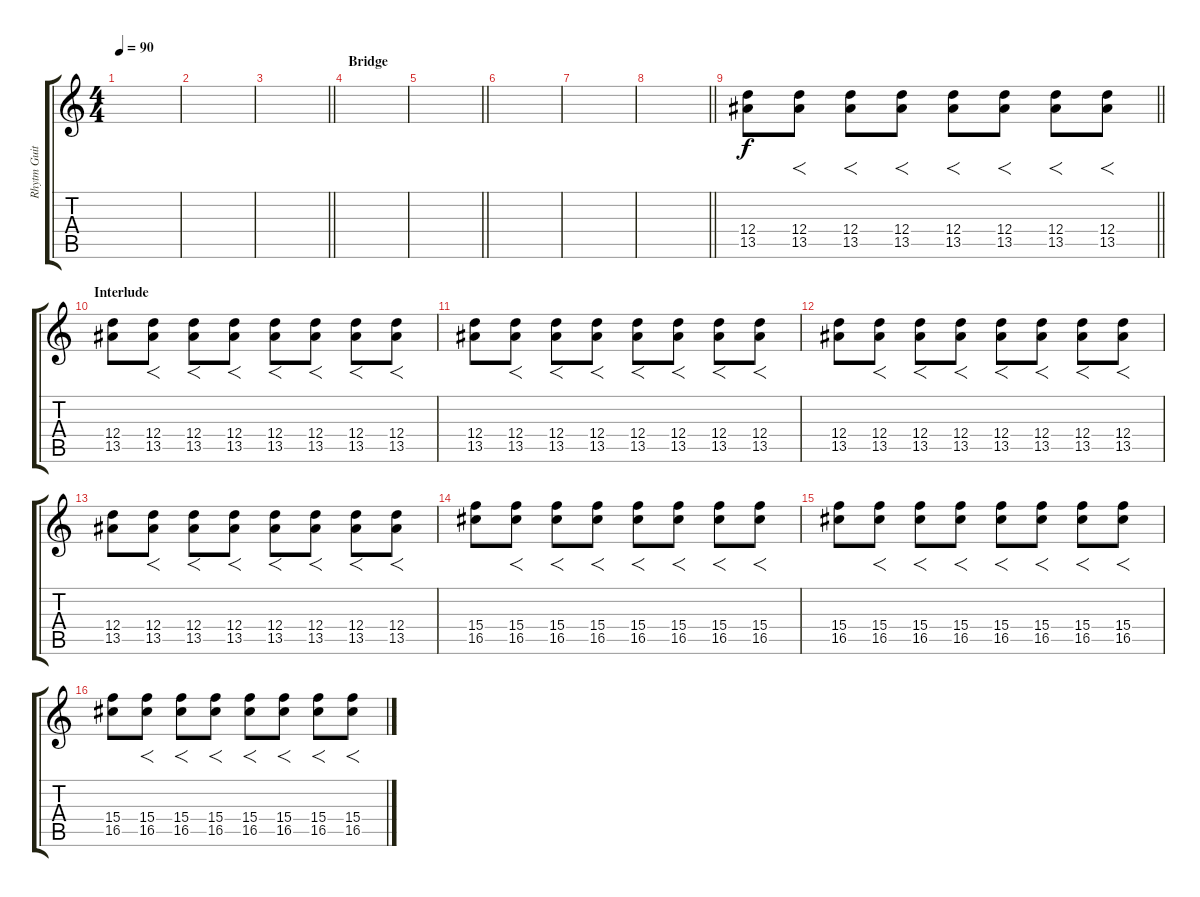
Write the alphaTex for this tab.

\track ("Rhytm Guitar" "Rhytm Guit") {instrument overdrivenguitar}
\staff {score tabs}
\tuning (E4 B3 G3 D3 A2 E2) {hide}
\ts (4 4)
\tempo 90
\clef g2
\ks c
|
|
\barLineRight lightlight
|
\section ("" "Bridge")
|
\barLineRight lightlight
|
|
|
\barLineRight lightlight
|
\barLineRight lightlight
(12.4 13.5).8 (12.4 13.5).8{f} (12.4 13.5).8{f} (12.4 13.5).8{f} (12.4 13.5).8{f} (12.4 13.5).8{f} (12.4 13.5).8{f} (12.4 13.5).8{f} |
\section ("" "Interlude")
(12.4 13.5).8 (12.4 13.5).8{f} (12.4 13.5).8{f} (12.4 13.5).8{f} (12.4 13.5).8{f} (12.4 13.5).8{f} (12.4 13.5).8{f} (12.4 13.5).8{f} |
(12.4 13.5).8 (12.4 13.5).8{f} (12.4 13.5).8{f} (12.4 13.5).8{f} (12.4 13.5).8{f} (12.4 13.5).8{f} (12.4 13.5).8{f} (12.4 13.5).8{f} |
(12.4 13.5).8 (12.4 13.5).8{f} (12.4 13.5).8{f} (12.4 13.5).8{f} (12.4 13.5).8{f} (12.4 13.5).8{f} (12.4 13.5).8{f} (12.4 13.5).8{f} |
(12.4 13.5).8 (12.4 13.5).8{f} (12.4 13.5).8{f} (12.4 13.5).8{f} (12.4 13.5).8{f} (12.4 13.5).8{f} (12.4 13.5).8{f} (12.4 13.5).8{f} |
(15.4 16.5).8 (15.4 16.5).8{f} (15.4 16.5).8{f} (15.4 16.5).8{f} (15.4 16.5).8{f} (15.4 16.5).8{f} (15.4 16.5).8{f} (15.4 16.5).8{f} |
(15.4 16.5).8 (15.4 16.5).8{f} (15.4 16.5).8{f} (15.4 16.5).8{f} (15.4 16.5).8{f} (15.4 16.5).8{f} (15.4 16.5).8{f} (15.4 16.5).8{f} |
(15.4 16.5).8 (15.4 16.5).8{f} (15.4 16.5).8{f} (15.4 16.5).8{f} (15.4 16.5).8{f} (15.4 16.5).8{f} (15.4 16.5).8{f} (15.4 16.5).8{f}
